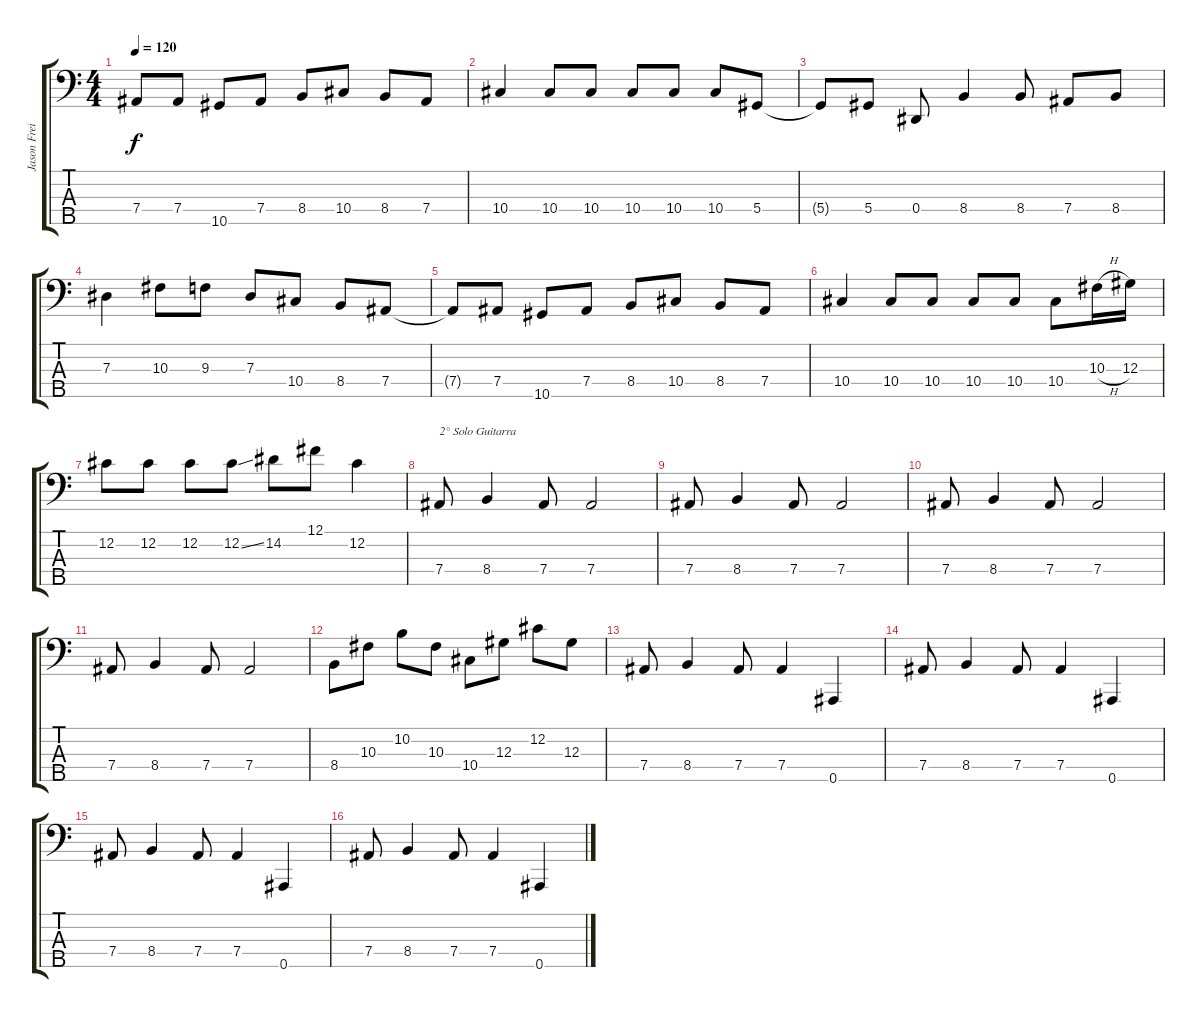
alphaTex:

\track ("Jason Freitas" "Jason Frei") {instrument slapbass2}
\staff {score tabs}
\tuning (Gb2 Db2 Ab1 Eb1 Bb0) {hide}
\ts (4 4)
\tempo 120
\clef f4
\ks c
7.4{t}.8{dy f} 7.4.8 10.5.8 7.4.8 8.4.8 10.4.8 8.4.8 7.4.8 |
10.4.4 10.4.8 10.4.8 10.4.8 10.4.8 10.4.8 5.4.8 |
5.4{t}.8 5.4.8 0.4.8 8.4.4 8.4.8 7.4.8 8.4.8 |
7.3.4 10.3.8 9.3.8 7.3.8 10.4.8 8.4.8 7.4.8 |
7.4{t}.8 7.4.8 10.5.8 7.4.8 8.4.8 10.4.8 8.4.8 7.4.8 |
10.4.4 10.4.8 10.4.8 10.4.8 10.4.8 10.4.8 10.3{h}.16 12.3.16 |
12.2.8 12.2.8 12.2.8 12.2{ss}.8 14.2.8 12.1.8 12.2.4 |
7.4.8{txt "2° Solo Guitarra"} 8.4.4 7.4.8 7.4.2 |
7.4.8 8.4.4 7.4.8 7.4.2 |
7.4.8 8.4.4 7.4.8 7.4.2 |
7.4.8 8.4.4 7.4.8 7.4.2 |
8.4.8 10.3.8 10.2.8 10.3.8 10.4.8 12.3.8 12.2.8 12.3.8 |
7.4.8 8.4.4 7.4.8 7.4.4 0.5.4 |
7.4.8 8.4.4 7.4.8 7.4.4 0.5.4 |
7.4.8 8.4.4 7.4.8 7.4.4 0.5.4 |
7.4.8 8.4.4 7.4.8 7.4.4 0.5.4
